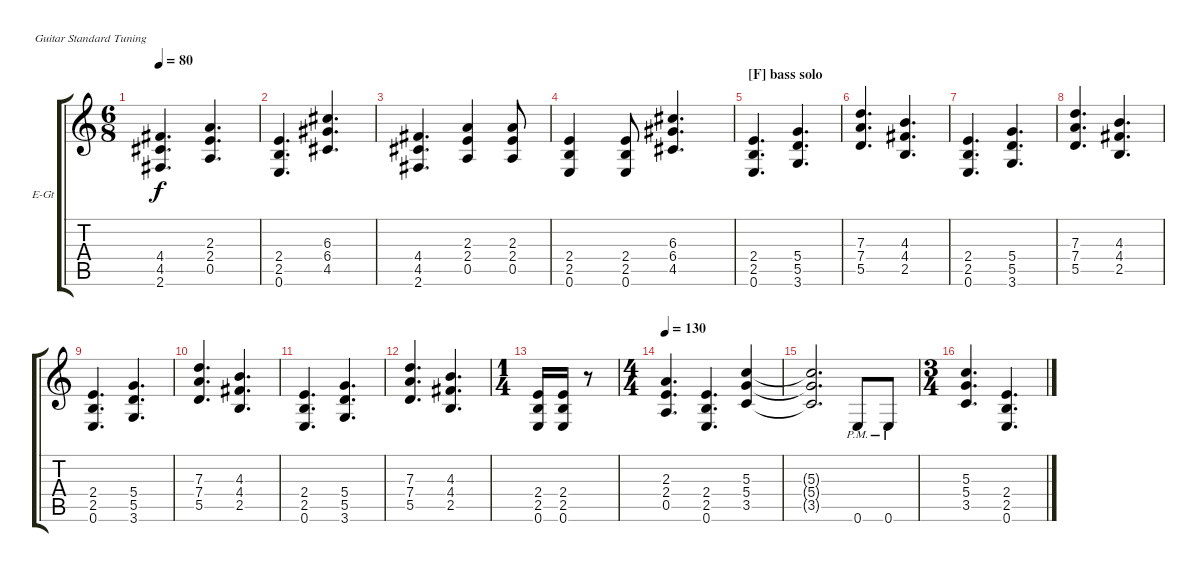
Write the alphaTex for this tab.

\defaultSystemsLayout 4
\bracketExtendMode groupsimilarinstruments
\firstSystemTrackNameOrientation horizontal
\otherSystemsTrackNameOrientation horizontal
\track ("Hetfield" "E-Gt") {instrument distortionguitar}
\staff {score tabs}
\tuning (E4 B3 G3 D3 A2 E2)
\ts (6 8)
\tempo 80
\clef g2
\ks c
(4.4 4.5 2.6).4{d dy f} (2.3 2.4 0.5).4{d} |
(2.4 2.5 0.6).4{d} (6.3 6.4 4.5).4{d} |
(4.4 4.5 2.6).4{d} (2.3 2.4 0.5).4 (2.3 2.4 0.5).8 |
(2.4 2.5 0.6).4 (2.4 2.5 0.6).8 (6.3 6.4 4.5).4{d} |
\section ("F" "bass solo")
(2.4 2.5 0.6).4{d} (5.4 5.5 3.6).4{d} |
(7.3 7.4 5.5).4{d} (4.3 4.4 2.5).4{d} |
(2.4 2.5 0.6).4{d} (5.4 5.5 3.6).4{d} |
(7.3 7.4 5.5).4{d} (4.3 4.4 2.5).4{d} |
(2.4 2.5 0.6).4{d} (5.4 5.5 3.6).4{d} |
(7.3 7.4 5.5).4{d} (4.3 4.4 2.5).4{d} |
(2.4 2.5 0.6).4{d} (5.4 5.5 3.6).4{d} |
(7.3 7.4 5.5).4{d} (4.3 4.4 2.5).4{d} |
\ts (1 4)
(2.4 2.5 0.6).16 (2.4 2.5 0.6).16 r.8 |
\ts (4 4)
\tempo 130
(2.3 2.4 0.5).4{d} (2.4 2.5 0.6).4{d} (5.3 5.4 3.5).4 |
(5.3{t} 5.4{t} 3.5{t}).2{d} 0.6{pm}.8 0.6{pm}.8 |
\ts (3 4)
(5.3 5.4 3.5).4{d} (2.4 2.5 0.6).4{d}
